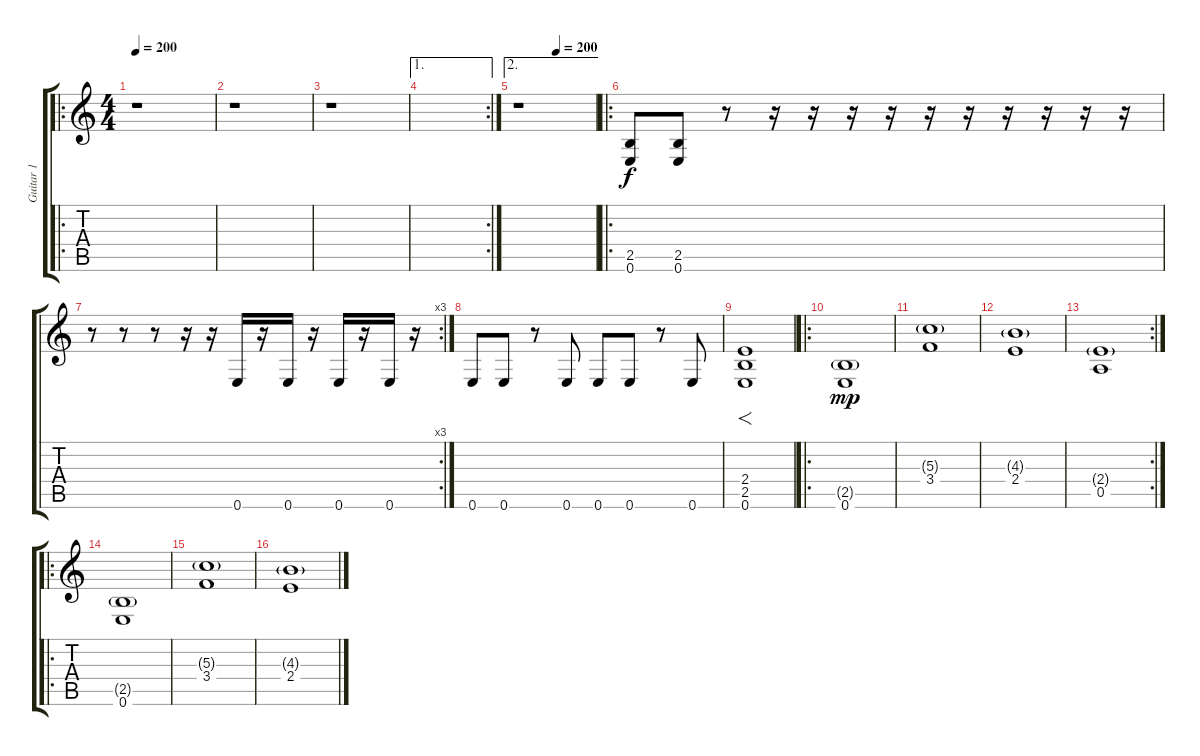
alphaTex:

\track ("Guitar 1" "Guitar 1") {instrument distortionguitar}
\staff {score tabs}
\tuning (E4 B3 G3 D3 A2 E2) {hide}
\ro
\ts (4 4)
\tempo 200
\tempo 140
\tempo 200
\clef g2
\ks c
r.1{dy f instrument distortionguitar} |
r.1 |
r.1 |
\ae 1
\rc 2
|
\ae 2
\tempo (200 0.5)
r.1 |
\ro
(2.5 0.6).8 (2.5 0.6).8 r.8 r.16 r.16 r.16 r.16 r.16 r.16 r.16 r.16 r.16 r.16 |
\rc 3
r.8 r.8 r.8 r.16 r.16 0.6.16 r.16 0.6.16 r.16 0.6.16 r.16 0.6.16 r.16 |
0.6.8 0.6.8 r.8 0.6.8 0.6.8 0.6.8 r.8 0.6.8 |
(2.4 2.5 0.6).1{f} |
\ro
(2.5{g} 0.6).1{dy mp} |
(5.3{g} 3.4).1 |
(4.3{g} 2.4).1 |
\rc 2
(2.4{g} 0.5).1 |
\ro
(2.5{g} 0.6).1 |
(5.3{g} 3.4).1 |
(4.3{g} 2.4).1
